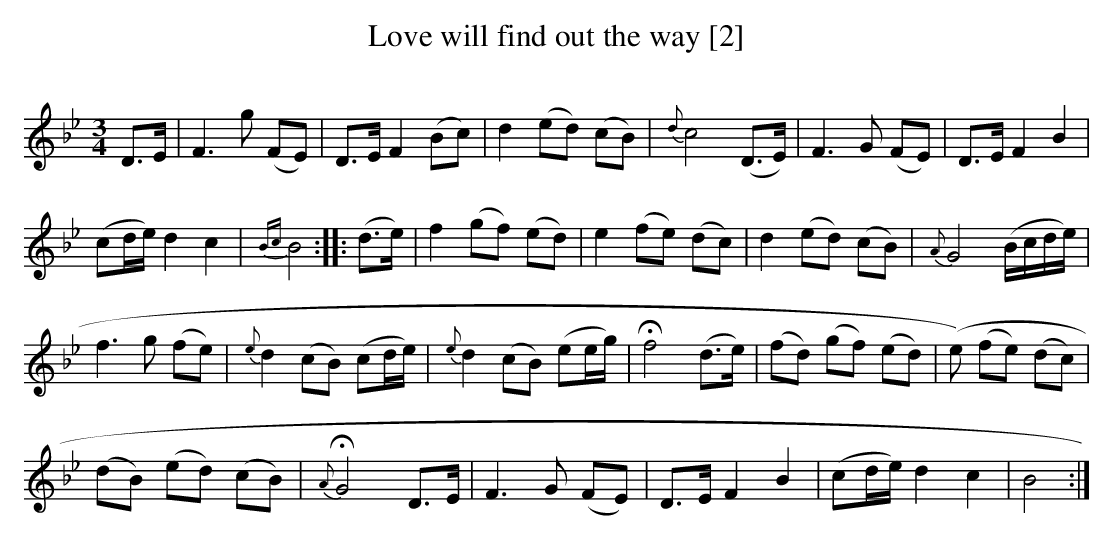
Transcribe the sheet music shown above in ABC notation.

X:1
T:Love will find out the way [2]
M:3/4
L:1/8
Q:”Slow”
K:Bb
D>E|F3g (FE)|D>E F2 (Bc)|d2 (ed) (cB)|{d}c4 (D>E)|F3G (FE)|D>E F2B2|
(cd/e/) d2c2|{Bc}B4::(d>e)|f2 (gf) (ed)|e2 (fe) (dc)|d2 (ed) (cB)|{A}G4 (B/c/d/e/)|
f3g (fe)|{e}d2 (cB) (cd/e/)|{e}d2 (cB) (ee/g/)|!fermata!f4 (d>e)|(fd) (gf) (ed)|(e) (fe) (dc)|
(dB) (ed) (cB)|{A}!fermata!G4 D>E|F3G (FE)|D>E F2B2|(cd/e/) d2c2|B4:|
